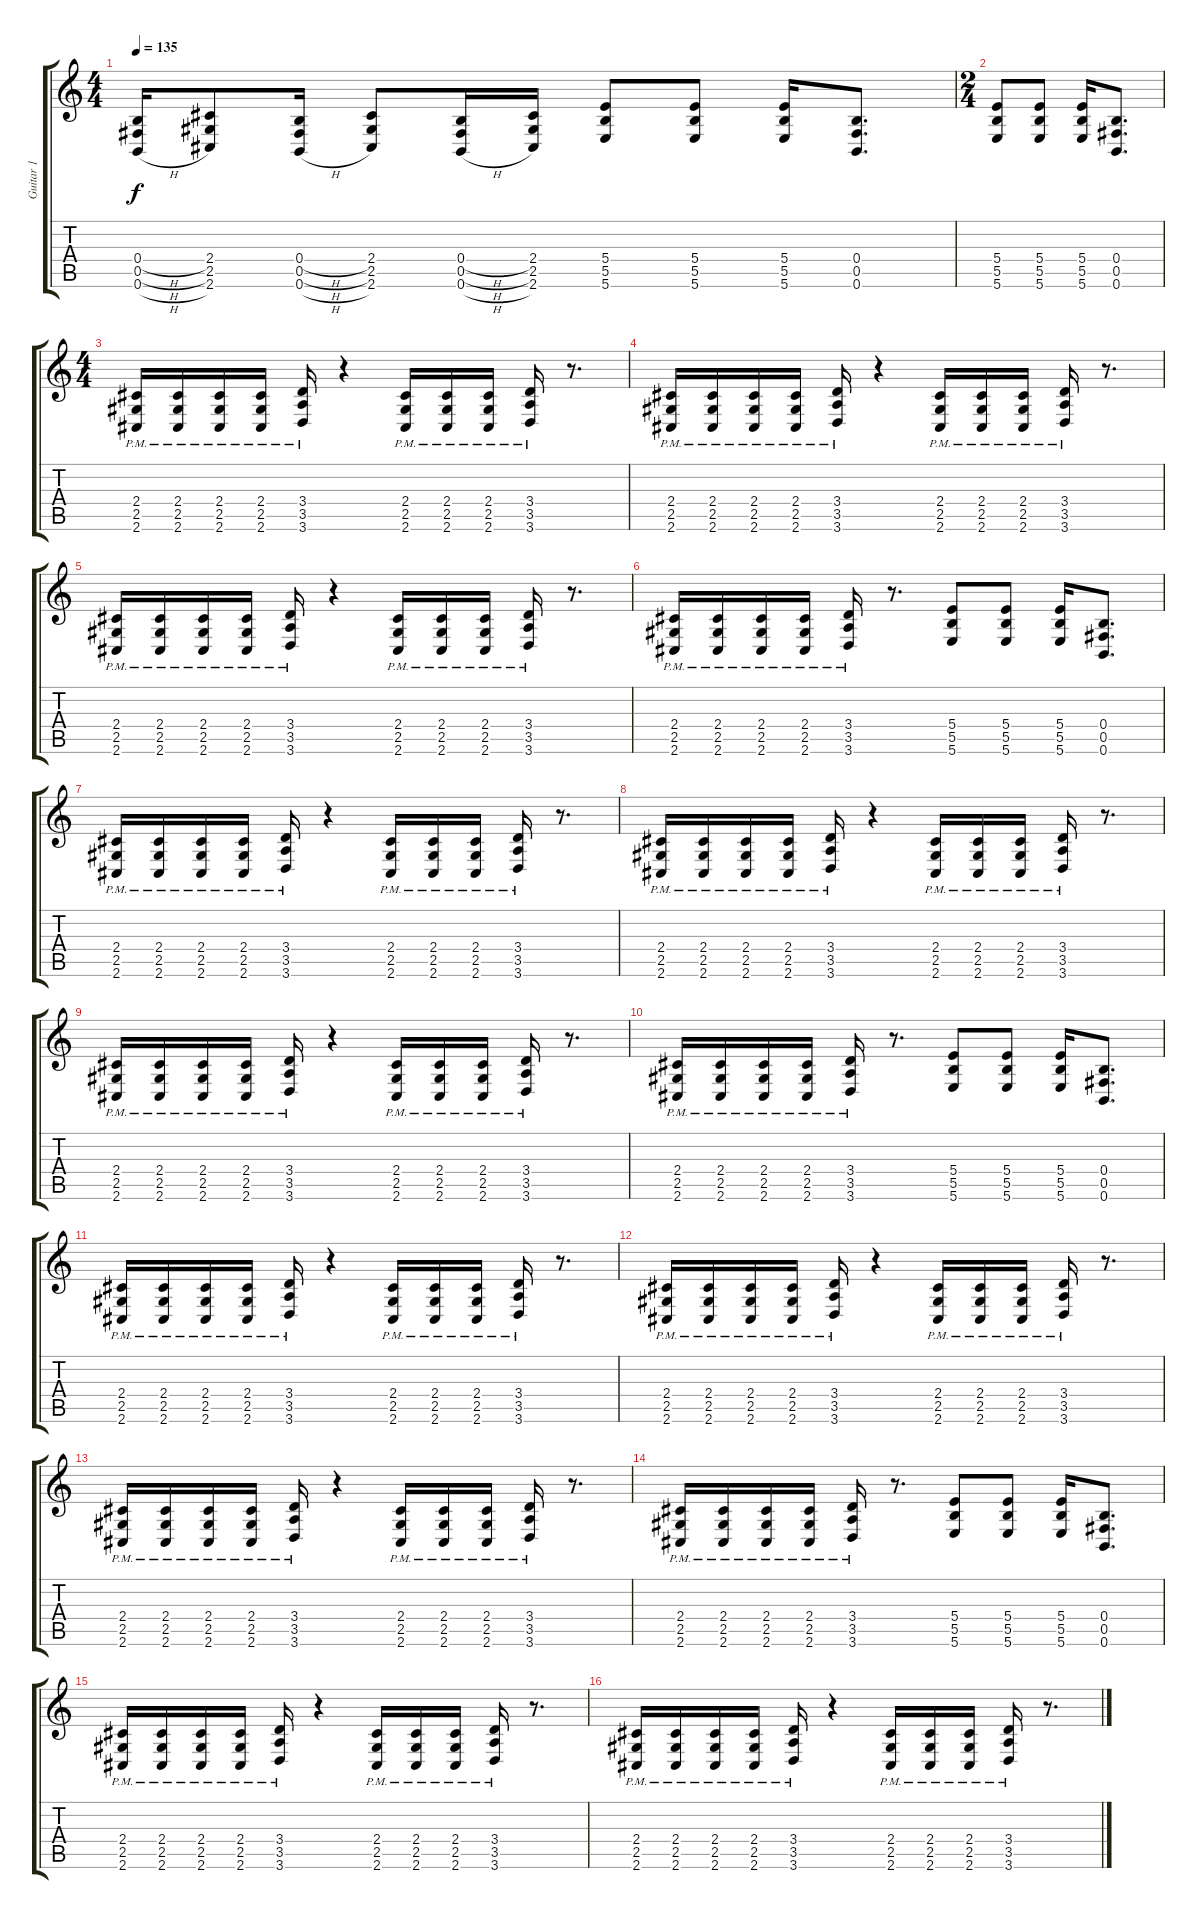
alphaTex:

\track ("Guitar 1" "Guitar 1") {instrument overdrivenguitar}
\staff {score tabs}
\tuning (Db4 Ab3 E3 B2 Gb2 B1) {hide}
\ts (4 4)
\tempo 135
\clef g2
\ks c
(0.4{h} 0.5{h} 0.6{h}).16{dy f} (2.4 2.5 2.6).8 (0.4{h} 0.5{h} 0.6{h}).16 (2.4 2.5 2.6).8 (0.4{h} 0.5{h} 0.6{h}).16 (2.4 2.5 2.6).16 (5.4 5.5 5.6).8 (5.4 5.5 5.6).8 (5.4 5.5 5.6).16 (0.4 0.5 0.6).8{d} |
\ts (2 4)
(5.4 5.5 5.6).8 (5.4 5.5 5.6).8 (5.4 5.5 5.6).16 (0.4 0.5 0.6).8{d} |
\ts (4 4)
(2.4{pm} 2.5{pm} 2.6{pm}).16 (2.4{pm} 2.5{pm} 2.6{pm}).16 (2.4{pm} 2.5{pm} 2.6{pm}).16 (2.4{pm} 2.5{pm} 2.6{pm}).16 (3.4{pm} 3.5{pm} 3.6{pm}).16 r.4 (2.4{pm} 2.5{pm} 2.6{pm}).16 (2.4{pm} 2.5{pm} 2.6{pm}).16 (2.4{pm} 2.5{pm} 2.6{pm}).16 (3.4{pm} 3.5{pm} 3.6{pm}).16 r.8{d} |
(2.4{pm} 2.5{pm} 2.6{pm}).16 (2.4{pm} 2.5{pm} 2.6{pm}).16 (2.4{pm} 2.5{pm} 2.6{pm}).16 (2.4{pm} 2.5{pm} 2.6{pm}).16 (3.4{pm} 3.5{pm} 3.6{pm}).16 r.4 (2.4{pm} 2.5{pm} 2.6{pm}).16 (2.4{pm} 2.5{pm} 2.6{pm}).16 (2.4{pm} 2.5{pm} 2.6{pm}).16 (3.4{pm} 3.5{pm} 3.6{pm}).16 r.8{d} |
(2.4{pm} 2.5{pm} 2.6{pm}).16 (2.4{pm} 2.5{pm} 2.6{pm}).16 (2.4{pm} 2.5{pm} 2.6{pm}).16 (2.4{pm} 2.5{pm} 2.6{pm}).16 (3.4{pm} 3.5{pm} 3.6{pm}).16 r.4 (2.4{pm} 2.5{pm} 2.6{pm}).16 (2.4{pm} 2.5{pm} 2.6{pm}).16 (2.4{pm} 2.5{pm} 2.6{pm}).16 (3.4{pm} 3.5{pm} 3.6{pm}).16 r.8{d} |
(2.4{pm} 2.5{pm} 2.6{pm}).16 (2.4{pm} 2.5{pm} 2.6{pm}).16 (2.4{pm} 2.5{pm} 2.6{pm}).16 (2.4{pm} 2.5{pm} 2.6{pm}).16 (3.4{pm} 3.5{pm} 3.6{pm}).16 r.8{d} (5.4 5.5 5.6).8 (5.4 5.5 5.6).8 (5.4 5.5 5.6).16 (0.4 0.5 0.6).8{d} |
(2.4{pm} 2.5{pm} 2.6{pm}).16 (2.4{pm} 2.5{pm} 2.6{pm}).16 (2.4{pm} 2.5{pm} 2.6{pm}).16 (2.4{pm} 2.5{pm} 2.6{pm}).16 (3.4{pm} 3.5{pm} 3.6{pm}).16 r.4 (2.4{pm} 2.5{pm} 2.6{pm}).16 (2.4{pm} 2.5{pm} 2.6{pm}).16 (2.4{pm} 2.5{pm} 2.6{pm}).16 (3.4{pm} 3.5{pm} 3.6{pm}).16 r.8{d} |
(2.4{pm} 2.5{pm} 2.6{pm}).16 (2.4{pm} 2.5{pm} 2.6{pm}).16 (2.4{pm} 2.5{pm} 2.6{pm}).16 (2.4{pm} 2.5{pm} 2.6{pm}).16 (3.4{pm} 3.5{pm} 3.6{pm}).16 r.4 (2.4{pm} 2.5{pm} 2.6{pm}).16 (2.4{pm} 2.5{pm} 2.6{pm}).16 (2.4{pm} 2.5{pm} 2.6{pm}).16 (3.4{pm} 3.5{pm} 3.6{pm}).16 r.8{d} |
(2.4{pm} 2.5{pm} 2.6{pm}).16 (2.4{pm} 2.5{pm} 2.6{pm}).16 (2.4{pm} 2.5{pm} 2.6{pm}).16 (2.4{pm} 2.5{pm} 2.6{pm}).16 (3.4{pm} 3.5{pm} 3.6{pm}).16 r.4 (2.4{pm} 2.5{pm} 2.6{pm}).16 (2.4{pm} 2.5{pm} 2.6{pm}).16 (2.4{pm} 2.5{pm} 2.6{pm}).16 (3.4{pm} 3.5{pm} 3.6{pm}).16 r.8{d} |
(2.4{pm} 2.5{pm} 2.6{pm}).16 (2.4{pm} 2.5{pm} 2.6{pm}).16 (2.4{pm} 2.5{pm} 2.6{pm}).16 (2.4{pm} 2.5{pm} 2.6{pm}).16 (3.4{pm} 3.5{pm} 3.6{pm}).16 r.8{d} (5.4 5.5 5.6).8 (5.4 5.5 5.6).8 (5.4 5.5 5.6).16 (0.4 0.5 0.6).8{d} |
(2.4{pm} 2.5{pm} 2.6{pm}).16 (2.4{pm} 2.5{pm} 2.6{pm}).16 (2.4{pm} 2.5{pm} 2.6{pm}).16 (2.4{pm} 2.5{pm} 2.6{pm}).16 (3.4{pm} 3.5{pm} 3.6{pm}).16 r.4 (2.4{pm} 2.5{pm} 2.6{pm}).16 (2.4{pm} 2.5{pm} 2.6{pm}).16 (2.4{pm} 2.5{pm} 2.6{pm}).16 (3.4{pm} 3.5{pm} 3.6{pm}).16 r.8{d} |
(2.4{pm} 2.5{pm} 2.6{pm}).16 (2.4{pm} 2.5{pm} 2.6{pm}).16 (2.4{pm} 2.5{pm} 2.6{pm}).16 (2.4{pm} 2.5{pm} 2.6{pm}).16 (3.4{pm} 3.5{pm} 3.6{pm}).16 r.4 (2.4{pm} 2.5{pm} 2.6{pm}).16 (2.4{pm} 2.5{pm} 2.6{pm}).16 (2.4{pm} 2.5{pm} 2.6{pm}).16 (3.4{pm} 3.5{pm} 3.6{pm}).16 r.8{d} |
(2.4{pm} 2.5{pm} 2.6{pm}).16 (2.4{pm} 2.5{pm} 2.6{pm}).16 (2.4{pm} 2.5{pm} 2.6{pm}).16 (2.4{pm} 2.5{pm} 2.6{pm}).16 (3.4{pm} 3.5{pm} 3.6{pm}).16 r.4 (2.4{pm} 2.5{pm} 2.6{pm}).16 (2.4{pm} 2.5{pm} 2.6{pm}).16 (2.4{pm} 2.5{pm} 2.6{pm}).16 (3.4{pm} 3.5{pm} 3.6{pm}).16 r.8{d} |
(2.4{pm} 2.5{pm} 2.6{pm}).16 (2.4{pm} 2.5{pm} 2.6{pm}).16 (2.4{pm} 2.5{pm} 2.6{pm}).16 (2.4{pm} 2.5{pm} 2.6{pm}).16 (3.4{pm} 3.5{pm} 3.6{pm}).16 r.8{d} (5.4 5.5 5.6).8 (5.4 5.5 5.6).8 (5.4 5.5 5.6).16 (0.4 0.5 0.6).8{d} |
(2.4{pm} 2.5{pm} 2.6{pm}).16 (2.4{pm} 2.5{pm} 2.6{pm}).16 (2.4{pm} 2.5{pm} 2.6{pm}).16 (2.4{pm} 2.5{pm} 2.6{pm}).16 (3.4{pm} 3.5{pm} 3.6{pm}).16 r.4 (2.4{pm} 2.5{pm} 2.6{pm}).16 (2.4{pm} 2.5{pm} 2.6{pm}).16 (2.4{pm} 2.5{pm} 2.6{pm}).16 (3.4{pm} 3.5{pm} 3.6{pm}).16 r.8{d} |
(2.4{pm} 2.5{pm} 2.6{pm}).16 (2.4{pm} 2.5{pm} 2.6{pm}).16 (2.4{pm} 2.5{pm} 2.6{pm}).16 (2.4{pm} 2.5{pm} 2.6{pm}).16 (3.4{pm} 3.5{pm} 3.6{pm}).16 r.4 (2.4{pm} 2.5{pm} 2.6{pm}).16 (2.4{pm} 2.5{pm} 2.6{pm}).16 (2.4{pm} 2.5{pm} 2.6{pm}).16 (3.4{pm} 3.5{pm} 3.6{pm}).16 r.8{d}
